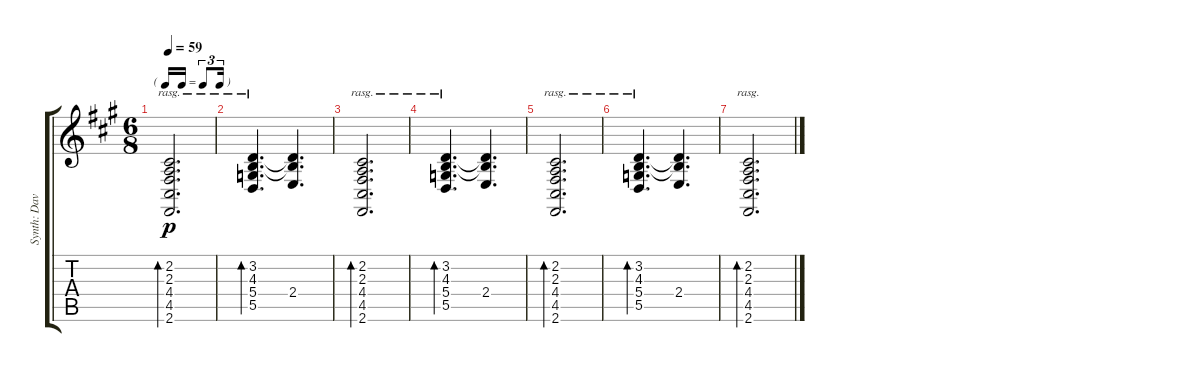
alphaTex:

\track ("Synth: David Gilmour" "Synth: Dav") {instrument synthstrings1}
\staff {score tabs}
\tuning (E4 B3 G3 D3 A2 E2) {hide}
\ts (6 8)
\tf triplet16th
\tempo 59
\clef g2
\ks a
(2.2 2.3 4.4 4.5 2.6).2{d bd 120 rasg ii dy p} |
(3.2 4.3 5.4 5.5).4{d bd 120 rasg ii} (3.2{t} 4.3{t} 2.4).4{d} |
(2.2 2.3 4.4 4.5 2.6).2{d bd 120 rasg ii} |
(3.2 4.3 5.4 5.5).4{d bd 120 rasg ii} (3.2{t} 4.3{t} 2.4).4{d} |
(2.2 2.3 4.4 4.5 2.6).2{d bd 120 rasg ii} |
(3.2 4.3 5.4 5.5).4{d bd 120 rasg ii} (3.2{t} 4.3{t} 2.4).4{d} |
(2.2 2.3 4.4 4.5 2.6).2{d bd 120 rasg ii}
